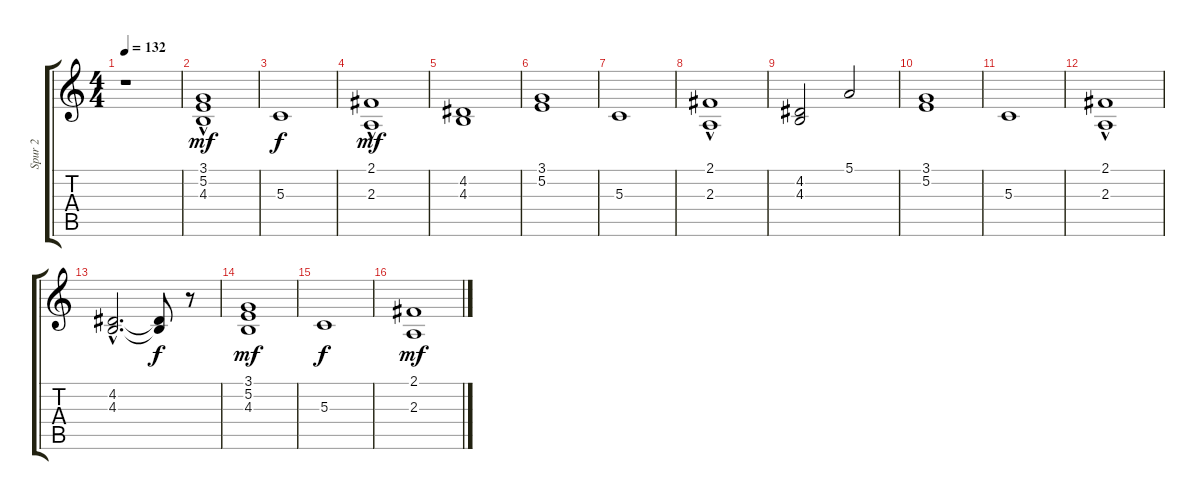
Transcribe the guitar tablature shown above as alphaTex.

\track ("Spur 2" "Spur 2") {instrument pad2warm}
\staff {score tabs}
\tuning (E4 B3 G3 D3 A2 E2) {hide}
\ts (4 4)
\tempo 132
\clef g2
\ks c
r.1{dy mf instrument pad2warm} |
(3.1 5.2 4.3{hac}).1 |
5.3.1{dy f} |
(2.1 2.3{hac}).1{dy mf} |
(4.2 4.3).1 |
(3.1 5.2).1 |
5.3.1 |
(2.1 2.3{hac}).1 |
(4.2 4.3).2 5.1.2 |
(3.1 5.2).1 |
5.3.1 |
(2.1 2.3{hac}).1 |
(4.2{hac} 4.3{hac}).2{d} (4.2{t} 4.3{t}).8{dy f} r.8 |
(3.1 5.2 4.3).1{dy mf} |
5.3.1{dy f} |
(2.1 2.3).1{dy mf}
